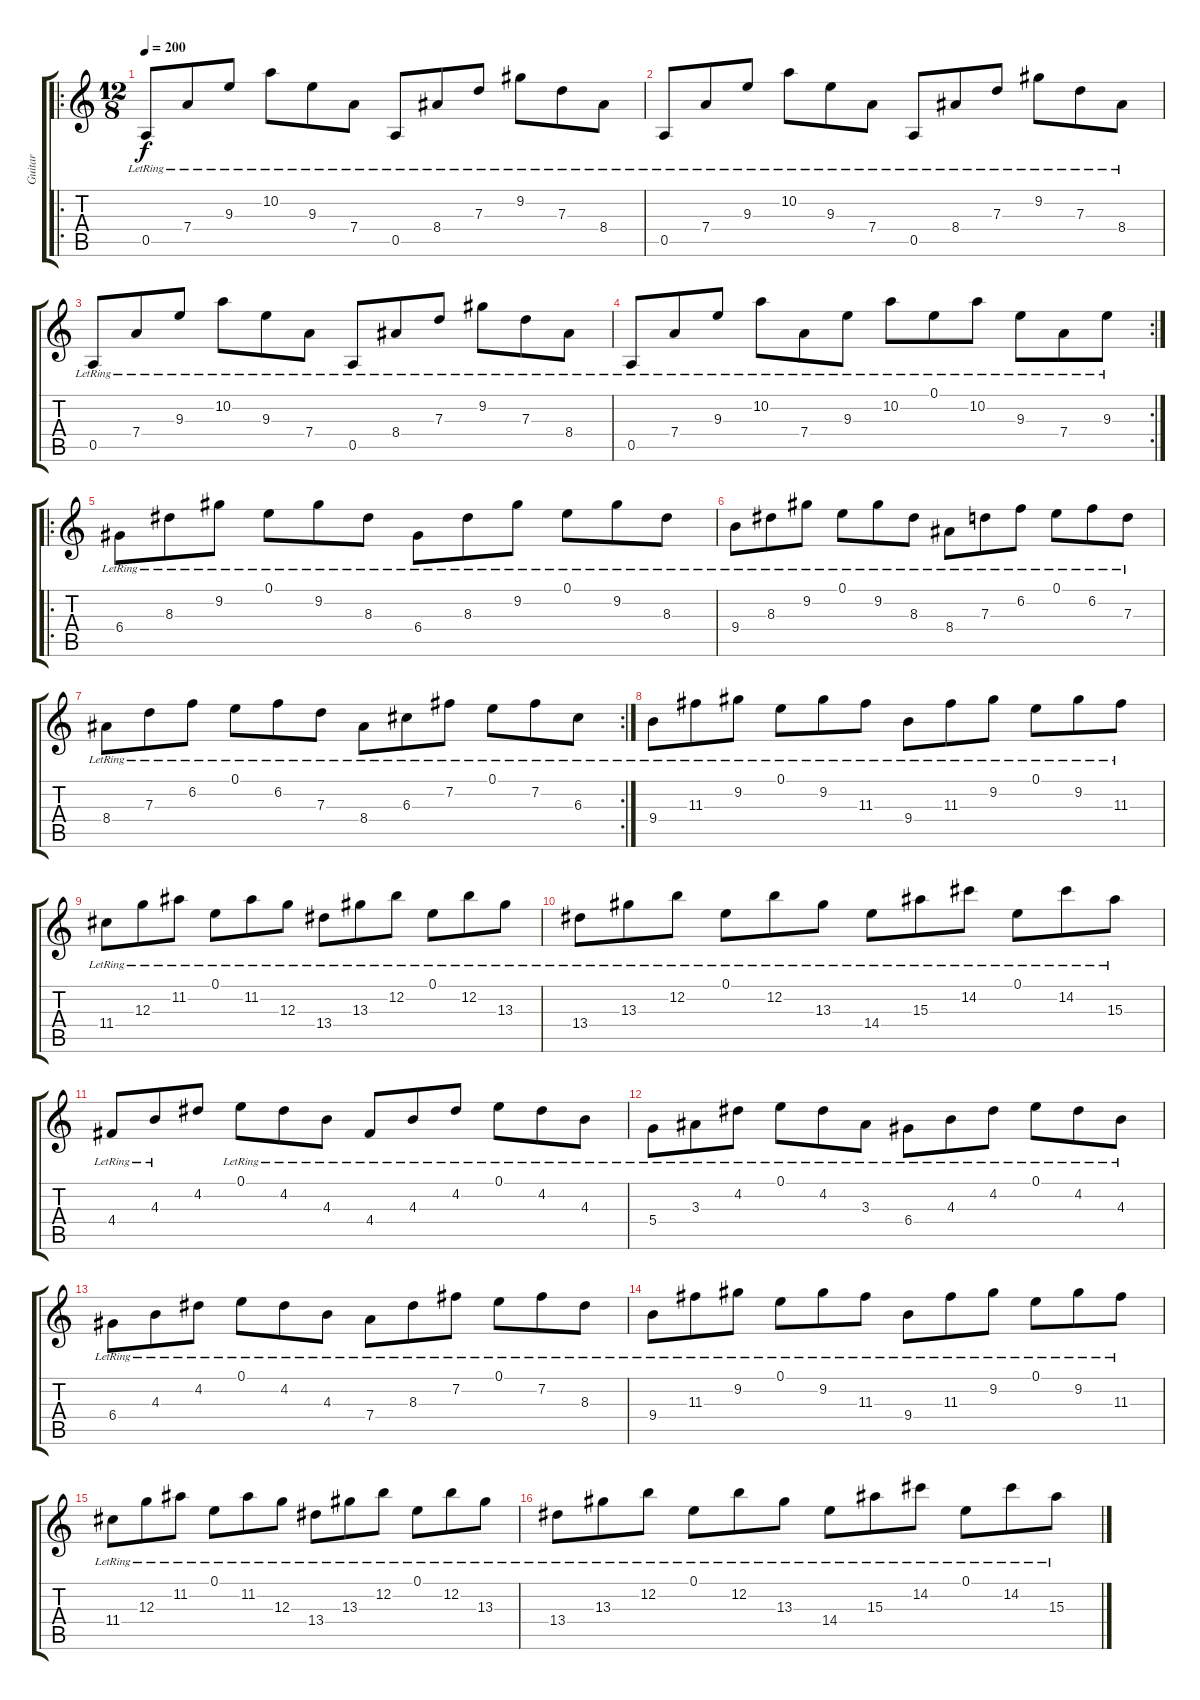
\track ("Guitar" "Guitar") {instrument acousticguitarsteel}
\staff {score tabs}
\tuning (E4 B3 G3 D3 A2 E2) {hide}
\ro
\ts (12 8)
\tempo 200
\clef g2
\ks c
0.5{lr}.8{dy f} 7.4{lr}.8 9.3{lr}.8 10.2{lr}.8 9.3{lr}.8 7.4{lr}.8 0.5{lr}.8 8.4{lr}.8 7.3{lr}.8 9.2{lr}.8 7.3{lr}.8 8.4{lr}.8 |
0.5{lr}.8 7.4{lr}.8 9.3{lr}.8 10.2{lr}.8 9.3{lr}.8 7.4{lr}.8 0.5{lr}.8 8.4{lr}.8 7.3{lr}.8 9.2{lr}.8 7.3{lr}.8 8.4{lr}.8 |
0.5{lr}.8 7.4{lr}.8 9.3{lr}.8 10.2{lr}.8 9.3{lr}.8 7.4{lr}.8 0.5{lr}.8 8.4{lr}.8 7.3{lr}.8 9.2{lr}.8 7.3{lr}.8 8.4{lr}.8 |
\rc 2
0.5{lr}.8 7.4{lr}.8 9.3{lr}.8 10.2{lr}.8 7.4{lr}.8 9.3{lr}.8 10.2{lr}.8 0.1{lr}.8 10.2{lr}.8 9.3{lr}.8 7.4{lr}.8 9.3{lr}.8 |
\ro
6.4{lr}.8 8.3{lr}.8 9.2{lr}.8 0.1{lr}.8 9.2{lr}.8 8.3{lr}.8 6.4{lr}.8 8.3{lr}.8 9.2{lr}.8 0.1{lr}.8 9.2{lr}.8 8.3{lr}.8 |
9.4{lr}.8 8.3{lr}.8 9.2{lr}.8 0.1{lr}.8 9.2{lr}.8 8.3{lr}.8 8.4{lr}.8 7.3{lr}.8 6.2{lr}.8 0.1{lr}.8 6.2{lr}.8 7.3{lr}.8 |
\rc 2
8.4{lr}.8 7.3{lr}.8 6.2{lr}.8 0.1{lr}.8 6.2{lr}.8 7.3{lr}.8 8.4{lr}.8 6.3{lr}.8 7.2{lr}.8 0.1{lr}.8 7.2{lr}.8 6.3{lr}.8 |
9.4{lr}.8 11.3{lr}.8 9.2{lr}.8 0.1{lr}.8 9.2{lr}.8 11.3{lr}.8 9.4{lr}.8 11.3{lr}.8 9.2{lr}.8 0.1{lr}.8 9.2{lr}.8 11.3{lr}.8 |
11.4{lr}.8 12.3{lr}.8 11.2{lr}.8 0.1{lr}.8 11.2{lr}.8 12.3{lr}.8 13.4{lr}.8 13.3{lr}.8 12.2{lr}.8 0.1{lr}.8 12.2{lr}.8 13.3{lr}.8 |
13.4{lr}.8 13.3{lr}.8 12.2{lr}.8 0.1{lr}.8 12.2{lr}.8 13.3{lr}.8 14.4{lr}.8 15.3{lr}.8 14.2{lr}.8 0.1{lr}.8 14.2{lr}.8 15.3{lr}.8 |
4.4{lr}.8 4.3{lr}.8 4.2.8 0.1{lr}.8 4.2{lr}.8 4.3{lr}.8 4.4{lr}.8 4.3{lr}.8 4.2{lr}.8 0.1{lr}.8 4.2{lr}.8 4.3{lr}.8 |
5.4{lr}.8 3.3{lr}.8 4.2{lr}.8 0.1{lr}.8 4.2{lr}.8 3.3{lr}.8 6.4{lr}.8 4.3{lr}.8 4.2{lr}.8 0.1{lr}.8 4.2{lr}.8 4.3{lr}.8 |
6.4{lr}.8 4.3{lr}.8 4.2{lr}.8 0.1{lr}.8 4.2{lr}.8 4.3{lr}.8 7.4{lr}.8 8.3{lr}.8 7.2{lr}.8 0.1{lr}.8 7.2{lr}.8 8.3{lr}.8 |
9.4{lr}.8 11.3{lr}.8 9.2{lr}.8 0.1{lr}.8 9.2{lr}.8 11.3{lr}.8 9.4{lr}.8 11.3{lr}.8 9.2{lr}.8 0.1{lr}.8 9.2{lr}.8 11.3{lr}.8 |
11.4{lr}.8 12.3{lr}.8 11.2{lr}.8 0.1{lr}.8 11.2{lr}.8 12.3{lr}.8 13.4{lr}.8 13.3{lr}.8 12.2{lr}.8 0.1{lr}.8 12.2{lr}.8 13.3{lr}.8 |
13.4{lr}.8 13.3{lr}.8 12.2{lr}.8 0.1{lr}.8 12.2{lr}.8 13.3{lr}.8 14.4{lr}.8 15.3{lr}.8 14.2{lr}.8 0.1{lr}.8 14.2{lr}.8 15.3{lr}.8
